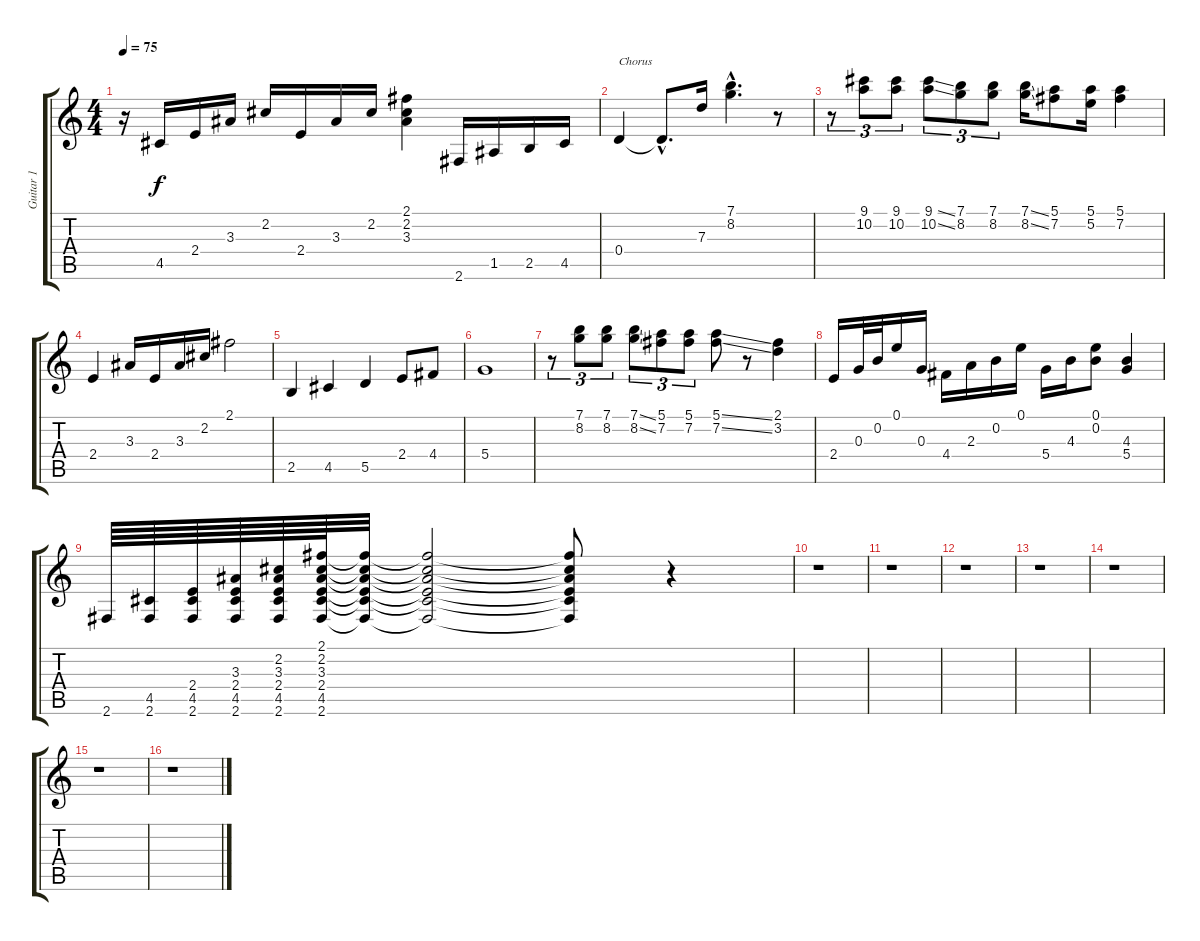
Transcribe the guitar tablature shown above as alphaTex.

\track ("Guitar 1" "Guitar 1") {instrument acousticguitarnylon}
\staff {score tabs}
\tuning (E4 B3 G3 D3 A2 E2) {hide}
\ts (4 4)
\tempo 75
\clef g2
\ks c
r.16{dy f} 4.5.16 2.4.16 3.3.16 2.2.16 2.4.16 3.3.16 2.2.16 (2.1 2.2 3.3).4 2.6.16 1.5.16 2.5.16 4.5.16 |
0.4.4{txt "Chorus"} 0.4{hac t}.8{d} 7.3.16 (7.1{hac} 8.2{hac}).4{d} r.8 |
r.8{tu (3 2)} (9.1 10.2).8{tu (3 2) instrument acousticguitarsteel} (9.1 10.2).8{tu (3 2)} (9.1{ss} 10.2{ss}).8{tu (3 2)} (7.1 8.2).8{tu (3 2)} (7.1 8.2).8{tu (3 2)} (7.1{ss} 8.2{ss}).16 (5.1 7.2).8 (5.1 5.2).16 (5.1 7.2).4 |
2.4.4{instrument acousticguitarnylon} 3.3.16 2.4.16 3.3.16 2.2.16 2.1.2 |
2.5.4 4.5.4 5.5.4 2.4.8 4.4.8 |
5.4.1 |
r.8{tu (3 2)} (7.1 8.2).8{tu (3 2) instrument acousticguitarsteel} (7.1 8.2).8{tu (3 2)} (7.1{ss} 8.2{ss}).8{tu (3 2)} (5.1 7.2).8{tu (3 2)} (5.1 7.2).8{tu (3 2)} (5.1{ss} 7.2{ss}).8 r.8 (2.1 3.2).4 |
2.4.16{instrument acousticguitarnylon} 0.3.32 0.2.32 0.1.16 0.3.16 4.4.16 2.3.16 0.2.16 0.1.16 5.4.16 4.3.16 (0.1 0.2).8 (4.3 5.4).4 |
2.6.64 (4.5 2.6).64 (2.4 4.5 2.6).64 (3.3 2.4 4.5 2.6).64 (2.2 3.3 2.4 4.5 2.6).64 (2.1 2.2 3.3 2.4 4.5 2.6).64 (2.1{t} 2.2{t} 3.3{t} 2.4{t} 4.5{t} 2.6{t}).32 (2.1{t} 2.2{t} 3.3{t} 2.4{t} 4.5{t} 2.6{t}).2 (2.1{t} 2.2{t} 3.3{t} 2.4{t} 4.5{t} 2.6{t}).8 r.4 |
r.1 |
r.1 |
r.1 |
r.1 |
r.1 |
r.1 |
r.1
